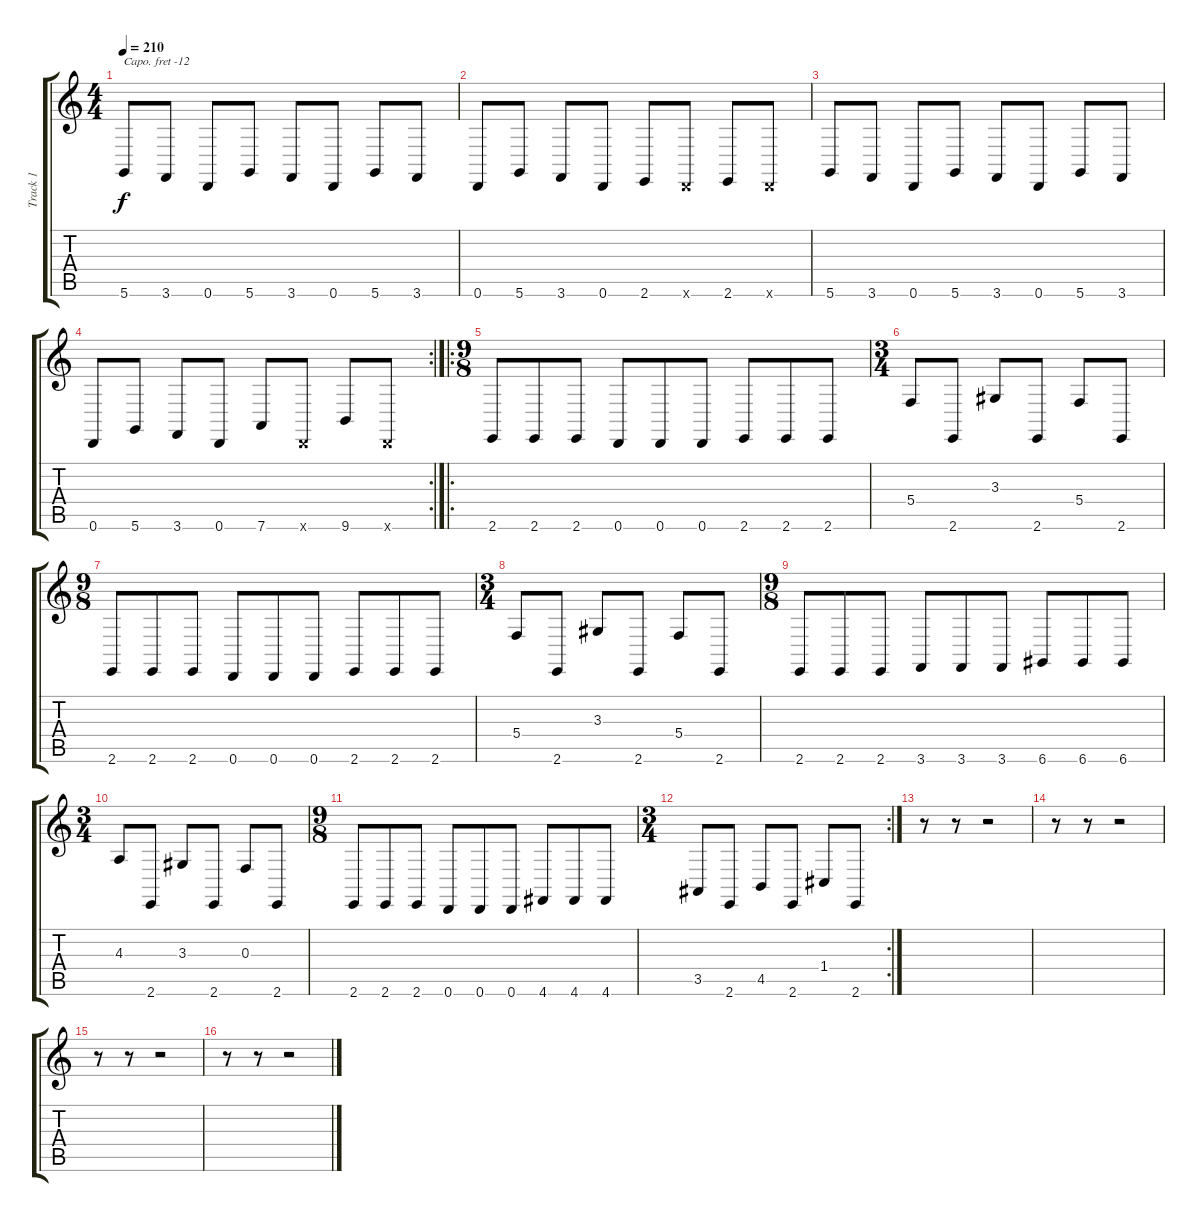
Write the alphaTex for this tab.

\track ("Track 1" "Track 1") {instrument electricbasspick}
\staff {score tabs}
\capo -12
\tuning (D4 A3 F3 C3 G2 D2) {hide}
\ts (4 4)
\tempo 210
\clef g2
\ks c
5.6.8{dy f} 3.6.8 0.6.8 5.6.8 3.6.8 0.6.8 5.6.8 3.6.8 |
0.6.8 5.6.8 3.6.8 0.6.8 2.6.8 0.6{x}.8 2.6.8 0.6{x}.8 |
5.6.8 3.6.8 0.6.8 5.6.8 3.6.8 0.6.8 5.6.8 3.6.8 |
\rc 2
0.6.8 5.6.8 3.6.8 0.6.8 7.6.8 0.6{x}.8 9.6.8 0.6{x}.8 |
\ro
\ts (9 8)
2.6.8 2.6.8 2.6.8 0.6.8 0.6.8 0.6.8 2.6.8 2.6.8 2.6.8 |
\ts (3 4)
5.4.8 2.6.8 3.3.8 2.6.8 5.4.8 2.6.8 |
\ts (9 8)
2.6.8 2.6.8 2.6.8 0.6.8 0.6.8 0.6.8 2.6.8 2.6.8 2.6.8 |
\ts (3 4)
5.4.8 2.6.8 3.3.8 2.6.8 5.4.8 2.6.8 |
\ts (9 8)
2.6.8 2.6.8 2.6.8 3.6.8 3.6.8 3.6.8 6.6.8 6.6.8 6.6.8 |
\ts (3 4)
4.3.8 2.6.8 3.3.8 2.6.8 0.3.8 2.6.8 |
\ts (9 8)
2.6.8 2.6.8 2.6.8 0.6.8 0.6.8 0.6.8 4.6.8 4.6.8 4.6.8 |
\rc 2
\ts (3 4)
3.5.8 2.6.8 4.5.8 2.6.8 1.4.8 2.6.8 |
r.8 r.8 r.2 |
r.8 r.8 r.2 |
r.8 r.8 r.2 |
r.8 r.8 r.2
